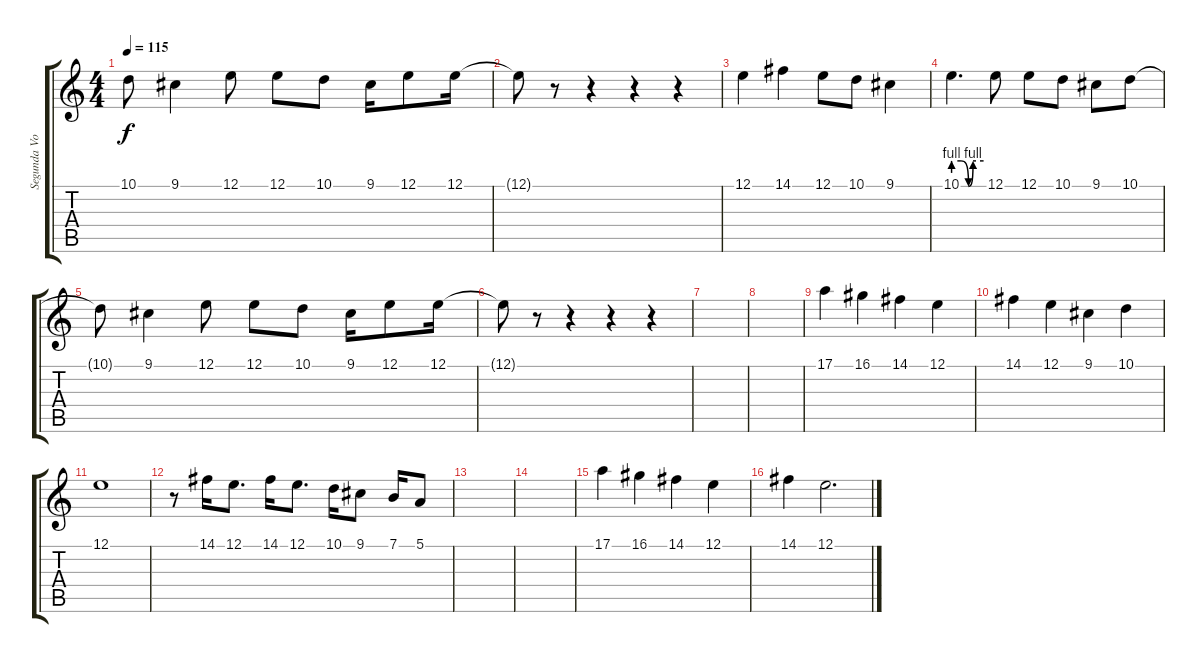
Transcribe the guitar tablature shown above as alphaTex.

\track ("Segunda Voz" "Segunda Vo") {instrument flute}
\staff {score tabs}
\tuning (E4 B3 G3 D3 A2 E2) {hide}
\ts (4 4)
\tempo 115
\clef g2
\ks c
10.1{t}.8{dy f} 9.1.4 12.1.8 12.1.8 10.1.8 9.1.16 12.1.8 12.1.16 |
12.1{t}.8 r.8 r.4 r.4 r.4 |
12.1.4 14.1.4 12.1.8 10.1.8 9.1.4 |
10.1{be (custom 0 4 15 4 30 0 39 4 45 4 60 4)}.4{d} 12.1.8 12.1.8 10.1.8 9.1.8 10.1.8 |
10.1{t}.8 9.1.4 12.1.8 12.1.8 10.1.8 9.1.16 12.1.8 12.1.16 |
12.1{t}.8 r.8 r.4 r.4 r.4 |
|
|
17.1.4 16.1.4 14.1.4 12.1.4 |
14.1.4 12.1.4 9.1.4 10.1.4 |
12.1.1 |
r.8 14.1.16 12.1.8{d} 14.1.16 12.1.8{d} 10.1.16 9.1.8 7.1.16 5.1.8 |
|
|
17.1.4 16.1.4 14.1.4 12.1.4 |
14.1.4 12.1.2{d}
